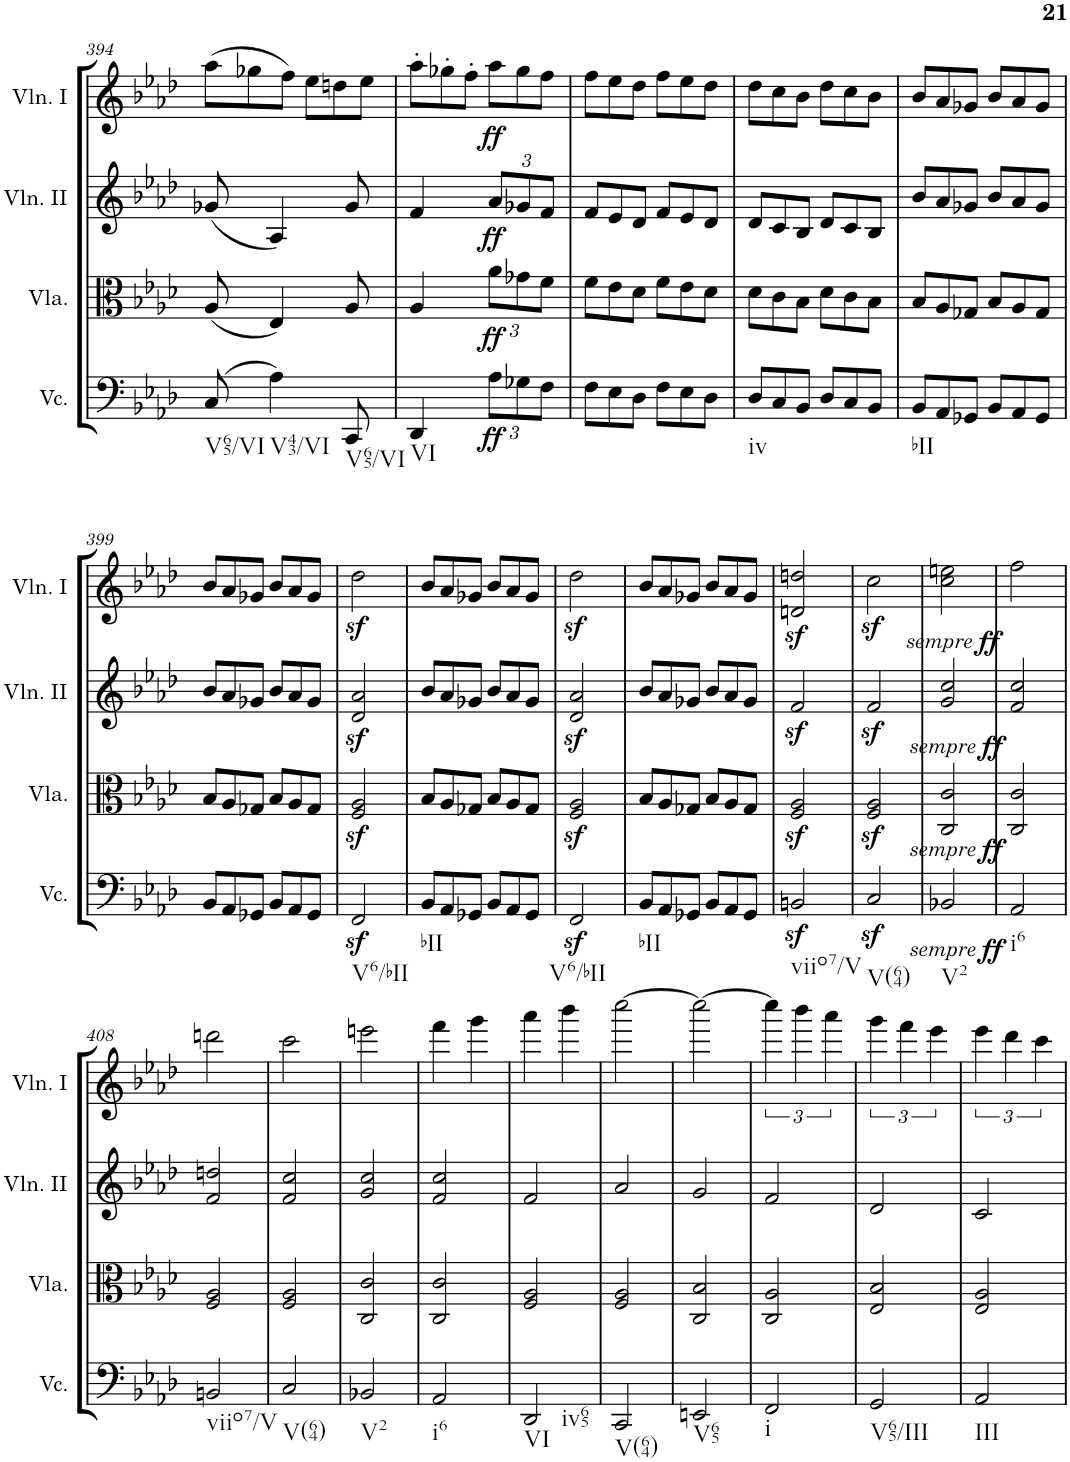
**kern	**dynam	**kern	**dynam	**kern	**dynam	**kern	**dynam
*part4	*part4	*part3	*part3	*part2	*part2	*part1	*part1
*staff4	*staff4	*staff3	*staff3	*staff2	*staff2	*staff1	*staff1
*I"Violoncello	*	*I"Viola	*	*I"Violino II	*	*I"Violino I	*
*I'Vc.	*	*I'Vla.	*	*I'Vln. II	*	*I'Vln. I	*
!!LO:PB:g=z
*clefF4	*	*clefC3	*	*clefG2	*	*clefG2	*
*k[b-e-a-d-]	*	*k[b-e-a-d-]	*	*k[b-e-a-d-]	*	*k[b-e-a-d-]	*
*M2/4	*	*M2/4	*	*M2/4	*	*M2/4	*
*	*	*	*	*	*	*Xtuplet	*
=394	=394	=394	=394	=394	=394	=394	=394
!LO:TX:b:t=V65/VI	!	!	!	!	!	!	!
(8C/	.	(8A-/	.	(8g-X/	.	(12aa-\L	.
.	.	.	.	.	.	12gg-X\	.
!LO:TX:b:t=V43/VI	!	!	!	!	!	!	!
4A-\)	.	4E-/)	.	4A-/)	.	.	.
.	.	.	.	.	.	12ff\J)	.
.	.	.	.	.	.	12ee-\L	.
.	.	.	.	.	.	12ddn\	.
!LO:TX:b:t=V65/VI	!	!	!	!	!	!	!
8CC/	.	8A-/	.	8g-/	.	.	.
.	.	.	.	.	.	12ee-\J	.
=395	=395	=395	=395	=395	=395	=395	=395
!LO:TX:b:t=VI	!	!	!	!	!	!	!
4DD-/	.	4A-/	.	4f/	.	12aa-'\L	.
.	.	.	.	.	.	12gg-X'\	.
.	.	.	.	.	.	12ff'\J	.
*Xbrackettup	*	*Xbrackettup	*	*Xbrackettup	*	*	*
!	!LO:DY:b	!	!LO:DY:b	!	!LO:DY:b	!	!LO:DY:b
12A-\L	ff	12a-\L	ff	12a-/L	ff	12aa-\L	ff
12G-X\	.	12g-X\	.	12g-X/	.	12gg-\	.
12F\J	.	12f\J	.	12f/J	.	12ff\J	.
=396	=396	=396	=396	=396	=396	=396	=396
*Xtuplet	*	*Xtuplet	*	*Xtuplet	*	*	*
12F\L	.	12f\L	.	12f/L	.	12ff\L	.
12E-\	.	12e-\	.	12e-/	.	12ee-\	.
12D-\J	.	12d-\J	.	12d-/J	.	12dd-\J	.
12F\L	.	12f\L	.	12f/L	.	12ff\L	.
12E-\	.	12e-\	.	12e-/	.	12ee-\	.
12D-\J	.	12d-\J	.	12d-/J	.	12dd-\J	.
=397	=397	=397	=397	=397	=397	=397	=397
!LO:TX:b:t=iv	!	!	!	!	!	!	!
12D-/L	.	12d-\L	.	12d-/L	.	12dd-\L	.
12C/	.	12c\	.	12c/	.	12cc\	.
12BB-/J	.	12B-\J	.	12B-/J	.	12b-\J	.
12D-/L	.	12d-\L	.	12d-/L	.	12dd-\L	.
12C/	.	12c\	.	12c/	.	12cc\	.
12BB-/J	.	12B-\J	.	12B-/J	.	12b-\J	.
=398	=398	=398	=398	=398	=398	=398	=398
!LO:TX:b:t=bII	!	!	!	!	!	!	!
12BB-/L	.	12B-/L	.	12b-/L	.	12b-/L	.
12AA-/	.	12A-/	.	12a-/	.	12a-/	.
12GG-X/J	.	12G-X/J	.	12g-X/J	.	12g-X/J	.
12BB-/L	.	12B-/L	.	12b-/L	.	12b-/L	.
12AA-/	.	12A-/	.	12a-/	.	12a-/	.
12GG-/J	.	12G-/J	.	12g-/J	.	12g-/J	.
!!LO:LB:g=z
=399	=399	=399	=399	=399	=399	=399	=399
12BB-/L	.	12B-/L	.	12b-/L	.	12b-/L	.
12AA-/	.	12A-/	.	12a-/	.	12a-/	.
12GG-X/J	.	12G-X/J	.	12g-X/J	.	12g-X/J	.
12BB-/L	.	12B-/L	.	12b-/L	.	12b-/L	.
12AA-/	.	12A-/	.	12a-/	.	12a-/	.
12GG-/J	.	12G-/J	.	12g-/J	.	12g-/J	.
=400	=400	=400	=400	=400	=400	=400	=400
!LO:TX:b:t=V6/bII	!	!	!	!	!	!	!
2FFz</	.	2F/z< 2A-/z<	.	2d-/z< 2a-/z<	.	2dd-z<\	.
=401	=401	=401	=401	=401	=401	=401	=401
!LO:TX:b:t=bII	!	!	!	!	!	!	!
12BB-/L	.	12B-/L	.	12b-/L	.	12b-/L	.
12AA-/	.	12A-/	.	12a-/	.	12a-/	.
12GG-X/J	.	12G-X/J	.	12g-X/J	.	12g-X/J	.
12BB-/L	.	12B-/L	.	12b-/L	.	12b-/L	.
12AA-/	.	12A-/	.	12a-/	.	12a-/	.
12GG-/J	.	12G-/J	.	12g-/J	.	12g-/J	.
=402	=402	=402	=402	=402	=402	=402	=402
!LO:TX:b:t=V6/bII	!	!	!	!	!	!	!
2FFz</	.	2F/z< 2A-/z<	.	2d-/z< 2a-/z<	.	2dd-z<\	.
=403	=403	=403	=403	=403	=403	=403	=403
!LO:TX:b:t=bII	!	!	!	!	!	!	!
12BB-/L	.	12B-/L	.	12b-/L	.	12b-/L	.
12AA-/	.	12A-/	.	12a-/	.	12a-/	.
12GG-X/J	.	12G-X/J	.	12g-X/J	.	12g-X/J	.
12BB-/L	.	12B-/L	.	12b-/L	.	12b-/L	.
12AA-/	.	12A-/	.	12a-/	.	12a-/	.
12GG-/J	.	12G-/J	.	12g-/J	.	12g-/J	.
=404	=404	=404	=404	=404	=404	=404	=404
!LO:TX:b:t=viio7/V	!	!	!	!	!	!	!
2BBnz</	.	2F/z< 2A-/z<	.	2fz</	.	2dn/z< 2ddn/z<	.
=405	=405	=405	=405	=405	=405	=405	=405
!LO:TX:b:t=V(64)	!	!	!	!	!	!	!
2Cz</	.	2F/z< 2A-/z<	.	2fz</	.	2ccz<\	.
=406	=406	=406	=406	=406	=406	=406	=406
!LO:TX:b:t=V2	!	!	!	!	!	!	!
!	!LO:DY:b	!	!	!	!	!	!
!	!LO:DY:n=1:b	!	!LO:DY:b	!	!	!	!
!	!	!	!LO:DY:n=1:b	!	!LO:DY:b	!	!
!	!	!	!	!	!LO:DY:n=1:b	!	!LO:DY:b
!	!	!	!	!	!	!	!LO:DY:n=1:b
2BB-X/	other-dynamics ff	2C/ 2c/	other-dynamics ff	2g/ 2cc/	other-dynamics ff	2cc\ 2een\	other-dynamics ff
=407	=407	=407	=407	=407	=407	=407	=407
!LO:TX:b:t=i6	!	!	!	!	!	!	!
2AA-/	.	2C/ 2c/	.	2f/ 2cc/	.	2ff\	.
!!LO:LB:g=z
=408	=408	=408	=408	=408	=408	=408	=408
!LO:TX:b:t=viio7/V	!	!	!	!	!	!	!
2BBn/	.	2F/ 2A-/	.	2f/ 2ddn/	.	2dddn\	.
=409	=409	=409	=409	=409	=409	=409	=409
!LO:TX:b:t=V(64)	!	!	!	!	!	!	!
2C/	.	2F/ 2A-/	.	2f/ 2cc/	.	2ccc\	.
=410	=410	=410	=410	=410	=410	=410	=410
!LO:TX:b:t=V2	!	!	!	!	!	!	!
2BB-X/	.	2C/ 2c/	.	2g/ 2cc/	.	2eeen\	.
=411	=411	=411	=411	=411	=411	=411	=411
!LO:TX:b:t=i6	!	!	!	!	!	!	!
2AA-/	.	2C/ 2c/	.	2f/ 2cc/	.	4fff\	.
.	.	.	.	.	.	4ggg\	.
=412	=412	=412	=412	=412	=412	=412	=412
!LO:TX:b:t=VI	!	!	!	!	!	!	!
!LO:TX:b:t=iv65	!	!	!	!	!	!	!
2DD-/	.	2F/ 2A-/	.	2f/	.	4aaa-\	.
.	.	.	.	.	.	4bbb-\	.
=413	=413	=413	=413	=413	=413	=413	=413
!LO:TX:b:t=V(64)	!	!	!	!	!	!	!
2CC/	.	2F/ 2A-/	.	2a-/	.	[2cccc\	.
=414	=414	=414	=414	=414	=414	=414	=414
!LO:TX:b:t=V65	!	!	!	!	!	!	!
2EEn/	.	2C/ 2B-/	.	2g/	.	2cccc\_	.
=415	=415	=415	=415	=415	=415	=415	=415
*	*	*	*	*	*	*tuplet	*
!LO:TX:b:t=i	!	!	!	!	!	!	!
2FF/	.	2C/ 2A-/	.	2f/	.	6cccc\]	.
.	.	.	.	.	.	6bbb-\	.
.	.	.	.	.	.	6aaa-\	.
=416	=416	=416	=416	=416	=416	=416	=416
!LO:TX:b:t=V65/III	!	!	!	!	!	!	!
2GG/	.	2E-/ 2B-/	.	2d-/	.	6ggg\	.
.	.	.	.	.	.	6fff\	.
.	.	.	.	.	.	6eee-\	.
=417	=417	=417	=417	=417	=417	=417	=417
!LO:TX:b:t=III	!	!	!	!	!	!	!
2AA-/	.	2E-/ 2A-/	.	2c/	.	6eee-\	.
.	.	.	.	.	.	6ddd-\	.
.	.	.	.	.	.	6ccc\	.
=	=	=	=	=	=	=	=
*-	*-	*-	*-	*-	*-	*-	*-
